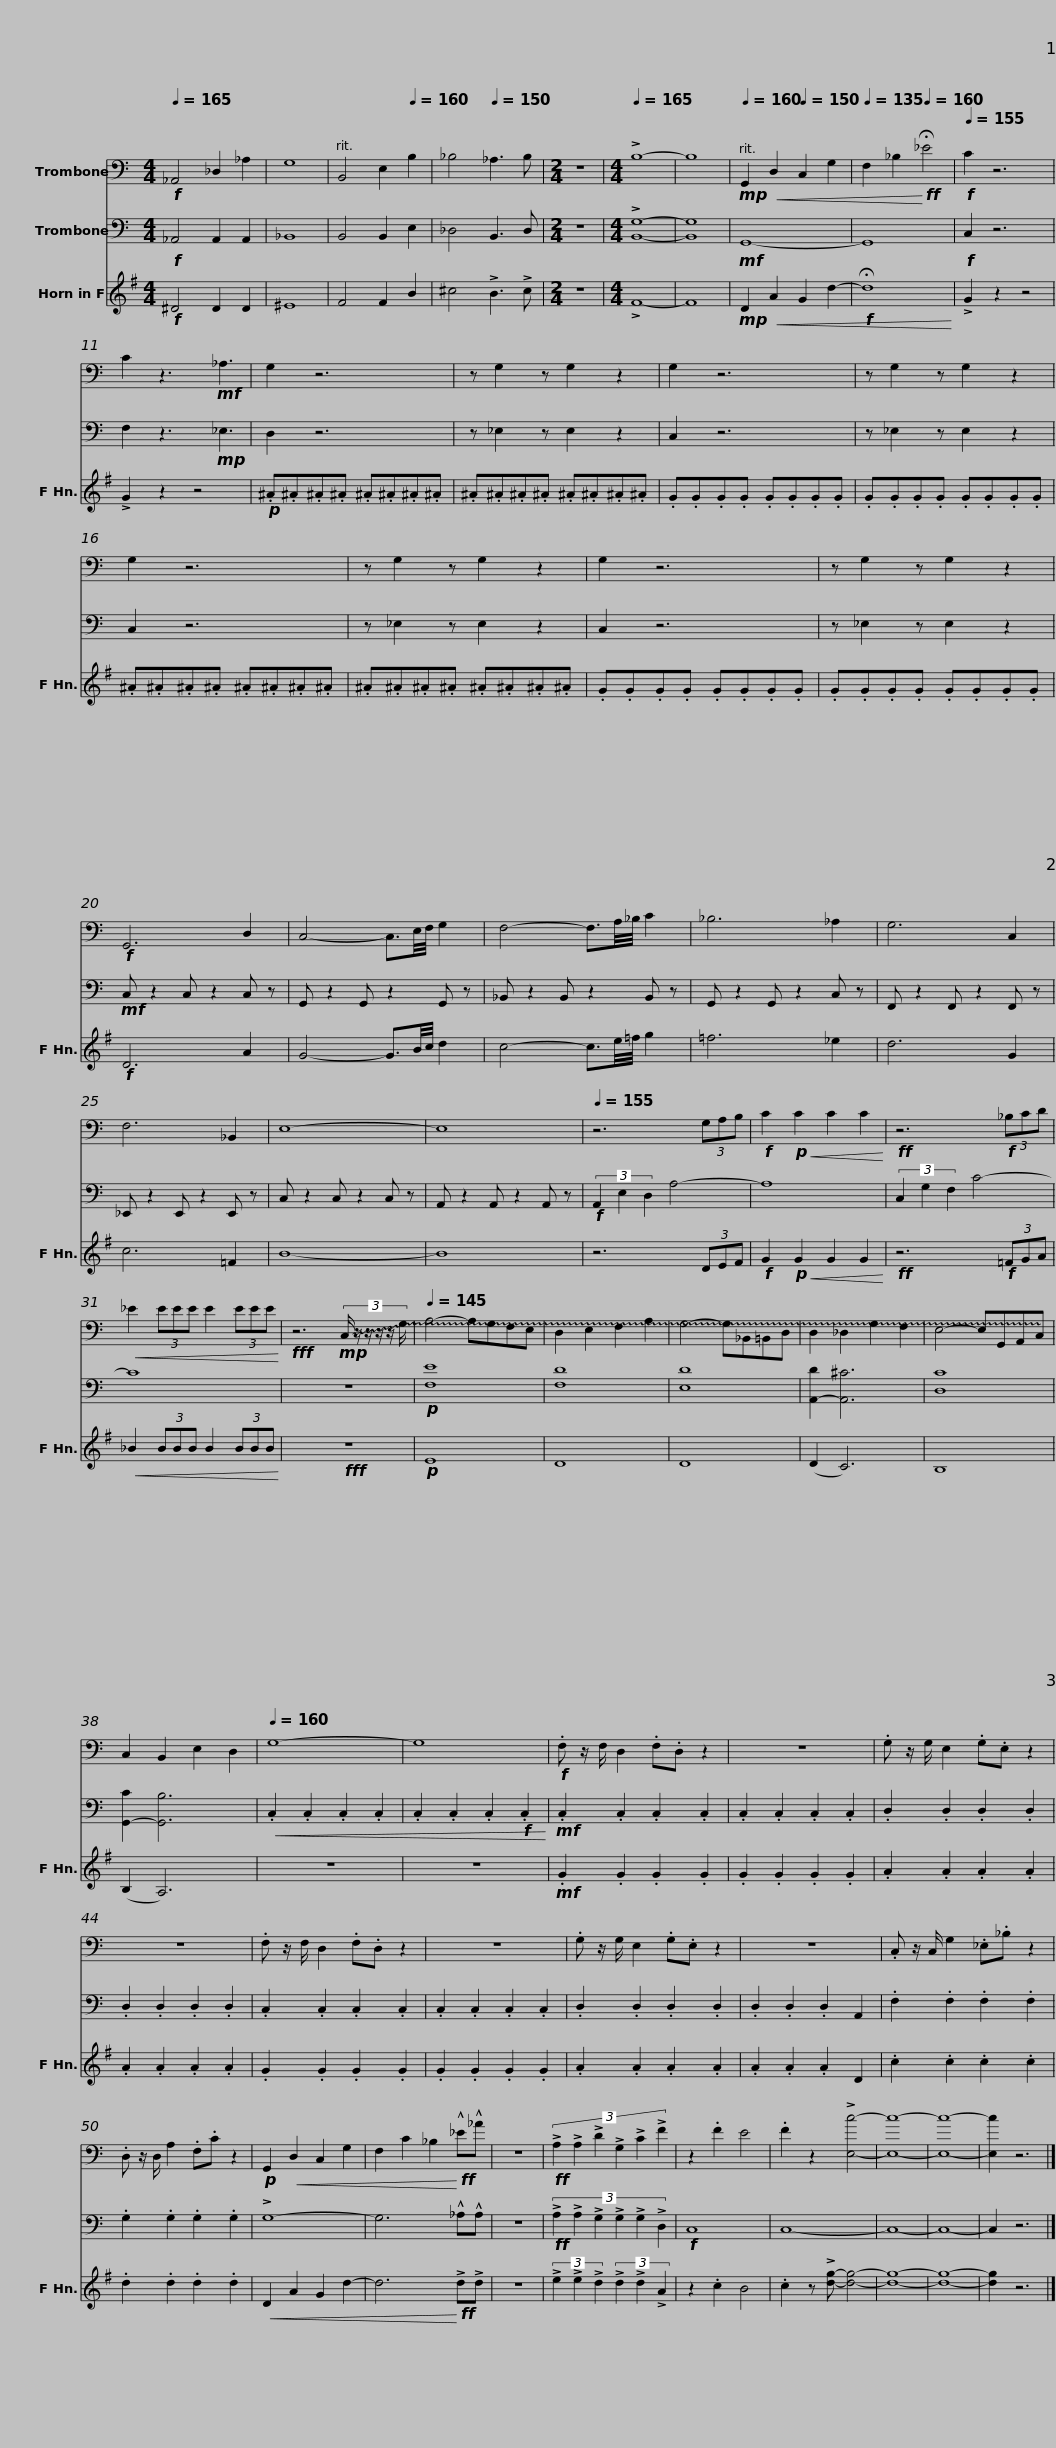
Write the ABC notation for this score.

X:1
%%score 1 2 3
L:1/8
Q:1/4=165
M:4/4
I:linebreak $
K:C
V:1 bass
V:2 bass
V:3 treble transpose=-7
V:1
!f! _A,,4 _D,2 _A,2 | G,8 | B,,4 E,2[Q:1/4=160] B,2 |[Q:1/4=155] _B,4[Q:1/4=150] _A,3 B, |$[M:2/4] z4 | %5
[M:4/4][Q:1/4=165] !>!B,8- | B,8 |[Q:1/4=160]!mp! G,,2!<(! D,2[Q:1/4=150] C,2 G,2 |[Q:1/4=135] F,2 _B,2!<)![Q:1/4=160]!ff! !fermata!_E4 |$[Q:1/4=155]!f! C2 z6 | %10
 C2 z3!mf! _A,3 | G,2 z6 | z G,2 z G,2 z2 | G,2 z6 |$ z G,2 z G,2 z2 |$ %15
 G,2 z6 | z G,2 z G,2 z2 | G,2 z6 | z G,2 z G,2 z2 |$!f! G,,6 D,2 | %20
 C,4- C,3/2E,/4F,/4 G,2 | F,4- F,3/2A,/4_B,/4 C2 | _B,6 _A,2 |$ G,6 C,2 | F,6 _B,,2 | %25
 E,8- | E,8 |$[Q:1/4=155] z6 (3G,A,B, |!f! C2!p!!<(! C2 C2 C2!<)! |!ff! z6!f! (3_B,CD | %30
!<(! _E2 (3EEE E2 (3EEE!<)! |!fff! z6!mp! (3:2:6!~(!C,/ z/ z/ z/ z/ !~(!G,/ |$[Q:1/4=145] !~)!A,4- A,G,F,E, | D,2 E,2 F,2 A,2 | G,4- G,_B,,=B,,D, | %35
 D,2 _D,2 G,2 F,2 |$ E,4- E,G,,A,,C, | C,2 B,,2 E,2 D,2 |[Q:1/4=160] G,8- | G,8 | %40
!f! .F, z/ F,/ D,2 .F,.D, z2 | z8 |$ .G, z/ G,/ E,2 .G,.E, z2 | z8 | .F, z/ F,/ D,2 .F,.D, z2 | %45
 z8 |$ .G, z/ G,/ E,2 .G,.E, z2 | z8 | .C, z/ C,/ G,2 ._E,._B, z2 | .D, z/ D,/ A,2 .F,.C z2 |$ %50
!p! G,,2!<(! D,2 C,2 G,2 | F,2 C2 _B,2!<)!!ff! !^!_E!^!_A | z8 |!ff! (3:2:6!>!A,2 !>!A,2 !>!D2 !>!G,2 !>!C2 !>!F2 |$ z2 .F2 E4 | %55
 .F2 z2 !>![E,c]4- | [E,c]8- | [E,c]8- | [E,c]2 z6 |] %59
V:2
!f! _A,,4 A,,2 A,,2 | _B,,8 | B,,4 B,,2 E,2 | _D,4 B,,3 D, |$[M:2/4] z4 | %5
[M:4/4] !>![B,,G,]8- | [B,,G,]8 |!mf! G,,8- | G,,8 |$!f! C,2 z6 | %10
 F,2 z3!mp! _E,3 | D,2 z6 | z _E,2 z E,2 z2 | C,2 z6 |$ z _E,2 z E,2 z2 |$ %15
 C,2 z6 | z _E,2 z E,2 z2 | C,2 z6 | z _E,2 z E,2 z2 |$!mf! C, z2 C, z2 C, z | %20
 G,, z2 G,, z2 G,, z | _B,, z2 B,, z2 B,, z | G,, z2 G,, z2 C, z |$ F,, z2 F,, z2 F,, z | _E,, z2 E,, z2 E,, z | %25
 C, z2 C, z2 C, z | A,, z2 A,, z2 A,, z |$!f! (3A,,2 E,2 D,2 A,4- | A,8 | (3C,2 G,2 F,2 C4- | %30
 C8 | z8 |$!p! [F,E]8 | [F,D]8 | [E,D]8 | %35
 [A,,-D]2 [A,,^C]6 |$ [D,C]8 | [G,,-C]2 [G,,B,]6 |!<(! .C,2 .C,2 .C,2 .C,2 | .C,2 .C,2 .C,2!f! .C,2!<)! | %40
!mf! .C,2 .C,2 .C,2 .C,2 | .C,2 .C,2 .C,2 .C,2 |$ .D,2 .D,2 .D,2 .D,2 | .D,2 .D,2 .D,2 .D,2 | .C,2 .C,2 .C,2 .C,2 | %45
 .C,2 .C,2 .C,2 .C,2 |$ .D,2 .D,2 .D,2 .D,2 | .D,2 .D,2 .D,2 A,,2 | .F,2 .F,2 .F,2 .F,2 | .G,2 .G,2 .G,2 .G,2 |$ %50
 !>!G,8- | G,6 !^!_A,!^!A, | z8 |!ff! (3:2:6!>!A,2 !>!A,2 !>!G,2 !>!G,2 !>!G,2 !>!D,2 |$!f! C,8 | %55
 C,8- | C,8- | C,8- | C,2 z6 |] %59
V:3
[K:G]!f! ^D4 D2 D2 | ^E8 | F4 F2 B2 | ^c4 !>!B3 !>!c |$[M:2/4] z4 | %5
[M:4/4] !>!F8- | F8 |!mp! D2!<(! A2 G2 d2- |!f! !fermata!d8!<)! |$ !>!G2 z2 z4 | %10
 !>!G2 z2 z4 |!p! .^A.^A.^A.^A .^A.^A.^A.^A | .^A.^A.^A.^A .^A.^A.^A.^A | .G.G.G.G .G.G.G.G |$ .G.G.G.G .G.G.G.G |$ %15
 .^A.^A.^A.^A .^A.^A.^A.^A | .^A.^A.^A.^A .^A.^A.^A.^A | .G.G.G.G .G.G.G.G | .G.G.G.G .G.G.G.G |$!f! D6 A2 | %20
 G4- G3/2B/4c/4 d2 | c4- c3/2e/4=f/4 g2 | =f6 _e2 |$ d6 G2 | c6 =F2 | %25
 B8- | B8 |$ z6 (3DEF |!f! G2!p!!<(! G2 G2 G2!<)! |!ff! z6!f! (3=FGA | %30
!<(! _B2 (3BBB B2 (3BBB!<)! |!fff! z8 |$!p! E8 | D8 | D8 | %35
 (D2 C6) |$ B,8 | (B,2 A,6) | z8 | z8 | %40
!mf! .G2 .G2 .G2 .G2 | .G2 .G2 .G2 .G2 |$ .A2 .A2 .A2 .A2 | .A2 .A2 .A2 .A2 | .G2 .G2 .G2 .G2 | %45
 .G2 .G2 .G2 .G2 |$ .A2 .A2 .A2 .A2 | .A2 .A2 .A2 D2 | .c2 .c2 .c2 .c2 | .d2 .d2 .d2 .d2 |$ %50
!<(! D2 A2 G2 d2- | d6!<)!!ff! !>!d!>!d | z8 | (3!>!e2 !>!e2 !>!d2 (3!>!d2 !>!d2 !>!A2 |$ z2 .c2 B4 | %55
 .c2 z !>![dg]- [dg]4- | [dg]8- | [dg]8- | [dg]2 z6 |] %59
